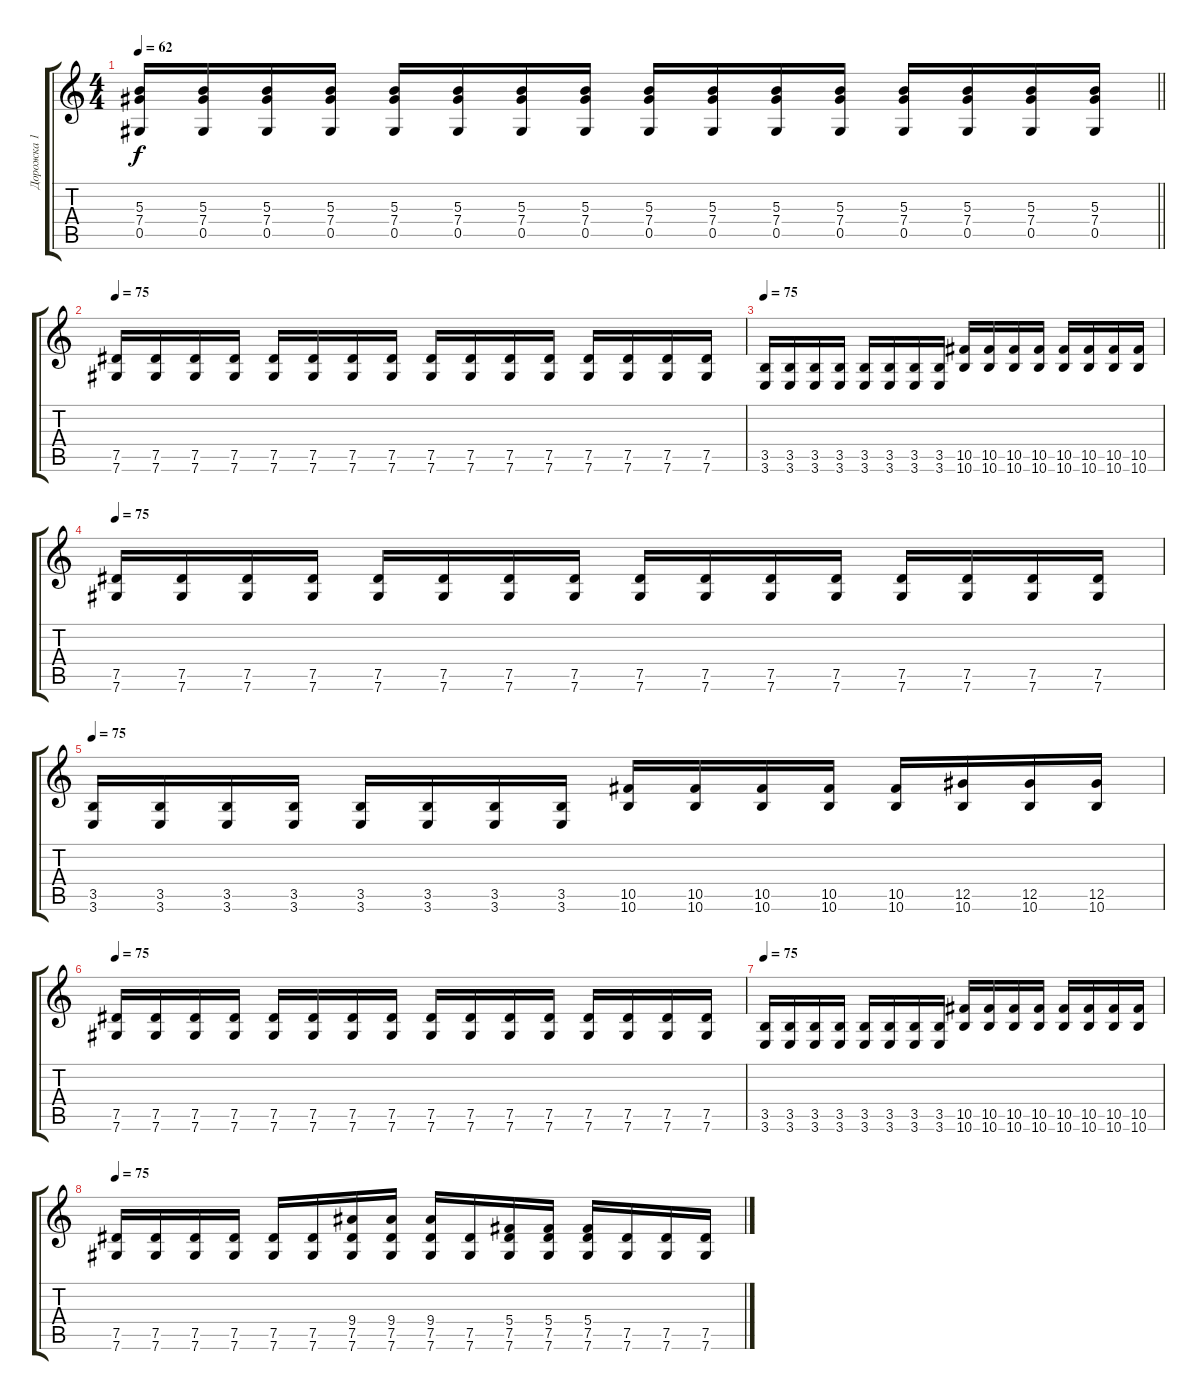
\track ("Дорожка 1" "Дорожка 1") {instrument overdrivenguitar}
\staff {score tabs}
\tuning (Eb4 Bb3 Gb3 Db3 Ab2 Db2) {hide}
\ts (4 4)
\section ("" "")
\tempo 62
\clef g2
\barLineRight lightlight
\ks c
(5.3 7.4 0.5).16{dy f} (5.3 7.4 0.5).16 (5.3 7.4 0.5).16 (5.3 7.4 0.5).16 (5.3 7.4 0.5).16 (5.3 7.4 0.5).16 (5.3 7.4 0.5).16 (5.3 7.4 0.5).16 (5.3 7.4 0.5).16 (5.3 7.4 0.5).16 (5.3 7.4 0.5).16 (5.3 7.4 0.5).16 (5.3 7.4 0.5).16 (5.3 7.4 0.5).16 (5.3 7.4 0.5).16 (5.3 7.4 0.5).16 |
\section ("" "")
\tempo 75
(7.5 7.6).16 (7.5 7.6).16 (7.5 7.6).16 (7.5 7.6).16 (7.5 7.6).16 (7.5 7.6).16 (7.5 7.6).16 (7.5 7.6).16 (7.5 7.6).16 (7.5 7.6).16 (7.5 7.6).16 (7.5 7.6).16 (7.5 7.6).16 (7.5 7.6).16 (7.5 7.6).16 (7.5 7.6).16 |
\tempo 75
(3.5 3.6).16 (3.5 3.6).16 (3.5 3.6).16 (3.5 3.6).16 (3.5 3.6).16 (3.5 3.6).16 (3.5 3.6).16 (3.5 3.6).16 (10.5 10.6).16 (10.5 10.6).16 (10.5 10.6).16 (10.5 10.6).16 (10.5 10.6).16 (10.5 10.6).16 (10.5 10.6).16 (10.5 10.6).16 |
\tempo 75
(7.5 7.6).16 (7.5 7.6).16 (7.5 7.6).16 (7.5 7.6).16 (7.5 7.6).16 (7.5 7.6).16 (7.5 7.6).16 (7.5 7.6).16 (7.5 7.6).16 (7.5 7.6).16 (7.5 7.6).16 (7.5 7.6).16 (7.5 7.6).16 (7.5 7.6).16 (7.5 7.6).16 (7.5 7.6).16 |
\tempo 75
(3.5 3.6).16 (3.5 3.6).16 (3.5 3.6).16 (3.5 3.6).16 (3.5 3.6).16 (3.5 3.6).16 (3.5 3.6).16 (3.5 3.6).16 (10.5 10.6).16 (10.5 10.6).16 (10.5 10.6).16 (10.5 10.6).16 (10.5 10.6).16 (12.5 10.6).16 (12.5 10.6).16 (12.5 10.6).16 |
\tempo 75
(7.5 7.6).16 (7.5 7.6).16 (7.5 7.6).16 (7.5 7.6).16 (7.5 7.6).16 (7.5 7.6).16 (7.5 7.6).16 (7.5 7.6).16 (7.5 7.6).16 (7.5 7.6).16 (7.5 7.6).16 (7.5 7.6).16 (7.5 7.6).16 (7.5 7.6).16 (7.5 7.6).16 (7.5 7.6).16 |
\tempo 75
(3.5 3.6).16 (3.5 3.6).16 (3.5 3.6).16 (3.5 3.6).16 (3.5 3.6).16 (3.5 3.6).16 (3.5 3.6).16 (3.5 3.6).16 (10.5 10.6).16 (10.5 10.6).16 (10.5 10.6).16 (10.5 10.6).16 (10.5 10.6).16 (10.5 10.6).16 (10.5 10.6).16 (10.5 10.6).16 |
\tempo 75
(7.5 7.6).16 (7.5 7.6).16 (7.5 7.6).16 (7.5 7.6).16 (7.5 7.6).16 (7.5 7.6).16 (9.4 7.5 7.6).16 (9.4 7.5 7.6).16 (9.4 7.5 7.6).16 (7.5 7.6).16 (5.4 7.5 7.6).16 (5.4 7.5 7.6).16 (5.4 7.5 7.6).16 (7.5 7.6).16 (7.5 7.6).16 (7.5 7.6).16
